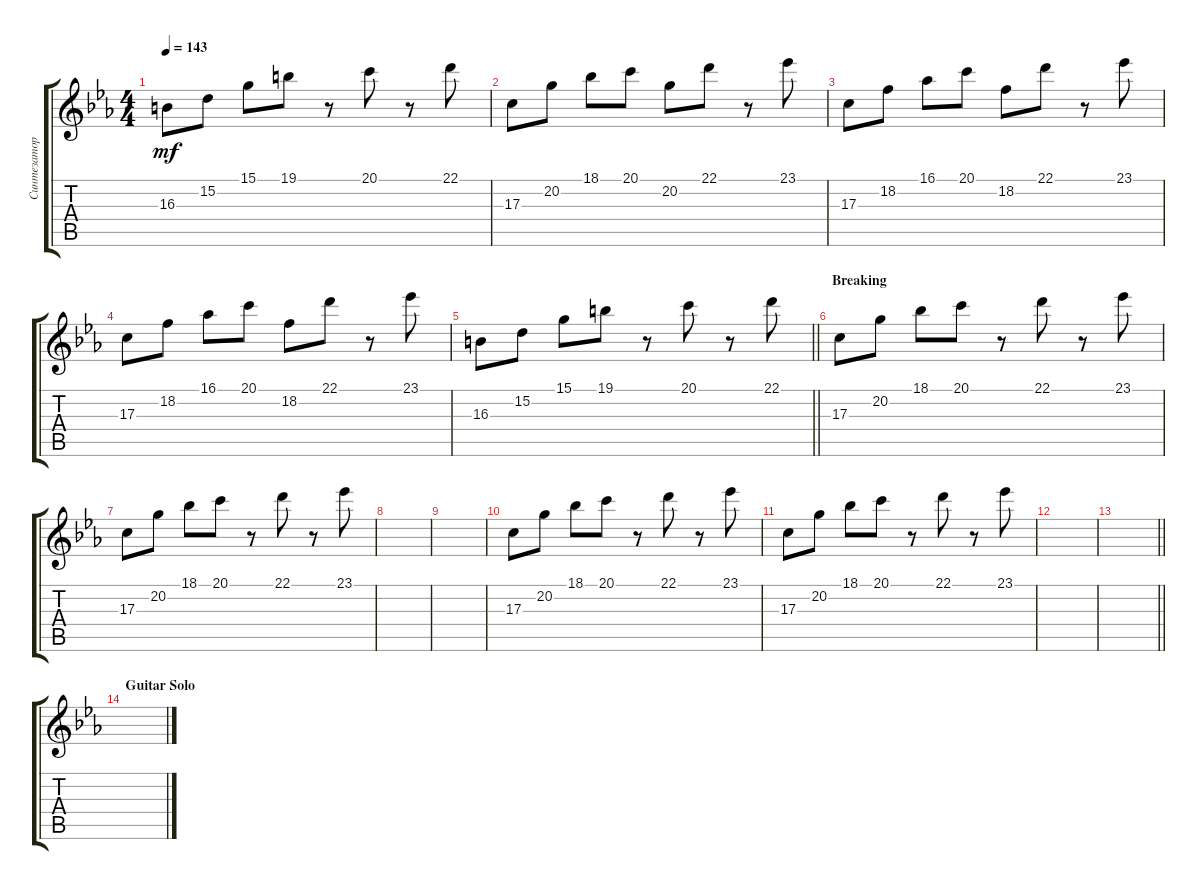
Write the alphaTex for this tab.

\track ("Синтезатор 1" "Синтезатор") {instrument electricpiano1}
\staff {score tabs}
\tuning (E4 B3 G3 D3 A2 E2) {hide}
\ts (4 4)
\tempo 143
\clef g2
\ks cminor
16.3.8{dy mf} 15.2.8 15.1.8 19.1.8 r.8 20.1.8 r.8 22.1.8 |
17.3.8 20.2.8 18.1.8 20.1.8 20.2.8 22.1.8 r.8 23.1.8 |
17.3.8 18.2.8 16.1.8 20.1.8 18.2.8 22.1.8 r.8 23.1.8 |
17.3.8 18.2.8 16.1.8 20.1.8 18.2.8 22.1.8 r.8 23.1.8 |
\barLineRight lightlight
16.3.8 15.2.8 15.1.8 19.1.8 r.8 20.1.8 r.8 22.1.8 |
\section ("" "Breaking")
17.3.8 20.2.8 18.1.8 20.1.8 r.8 22.1.8 r.8 23.1.8 |
17.3.8 20.2.8 18.1.8 20.1.8 r.8 22.1.8 r.8 23.1.8 |
|
|
17.3.8 20.2.8 18.1.8 20.1.8 r.8 22.1.8 r.8 23.1.8 |
17.3.8 20.2.8 18.1.8 20.1.8 r.8 22.1.8 r.8 23.1.8 |
|
\barLineRight lightlight
|
\section ("" "Guitar Solo")
